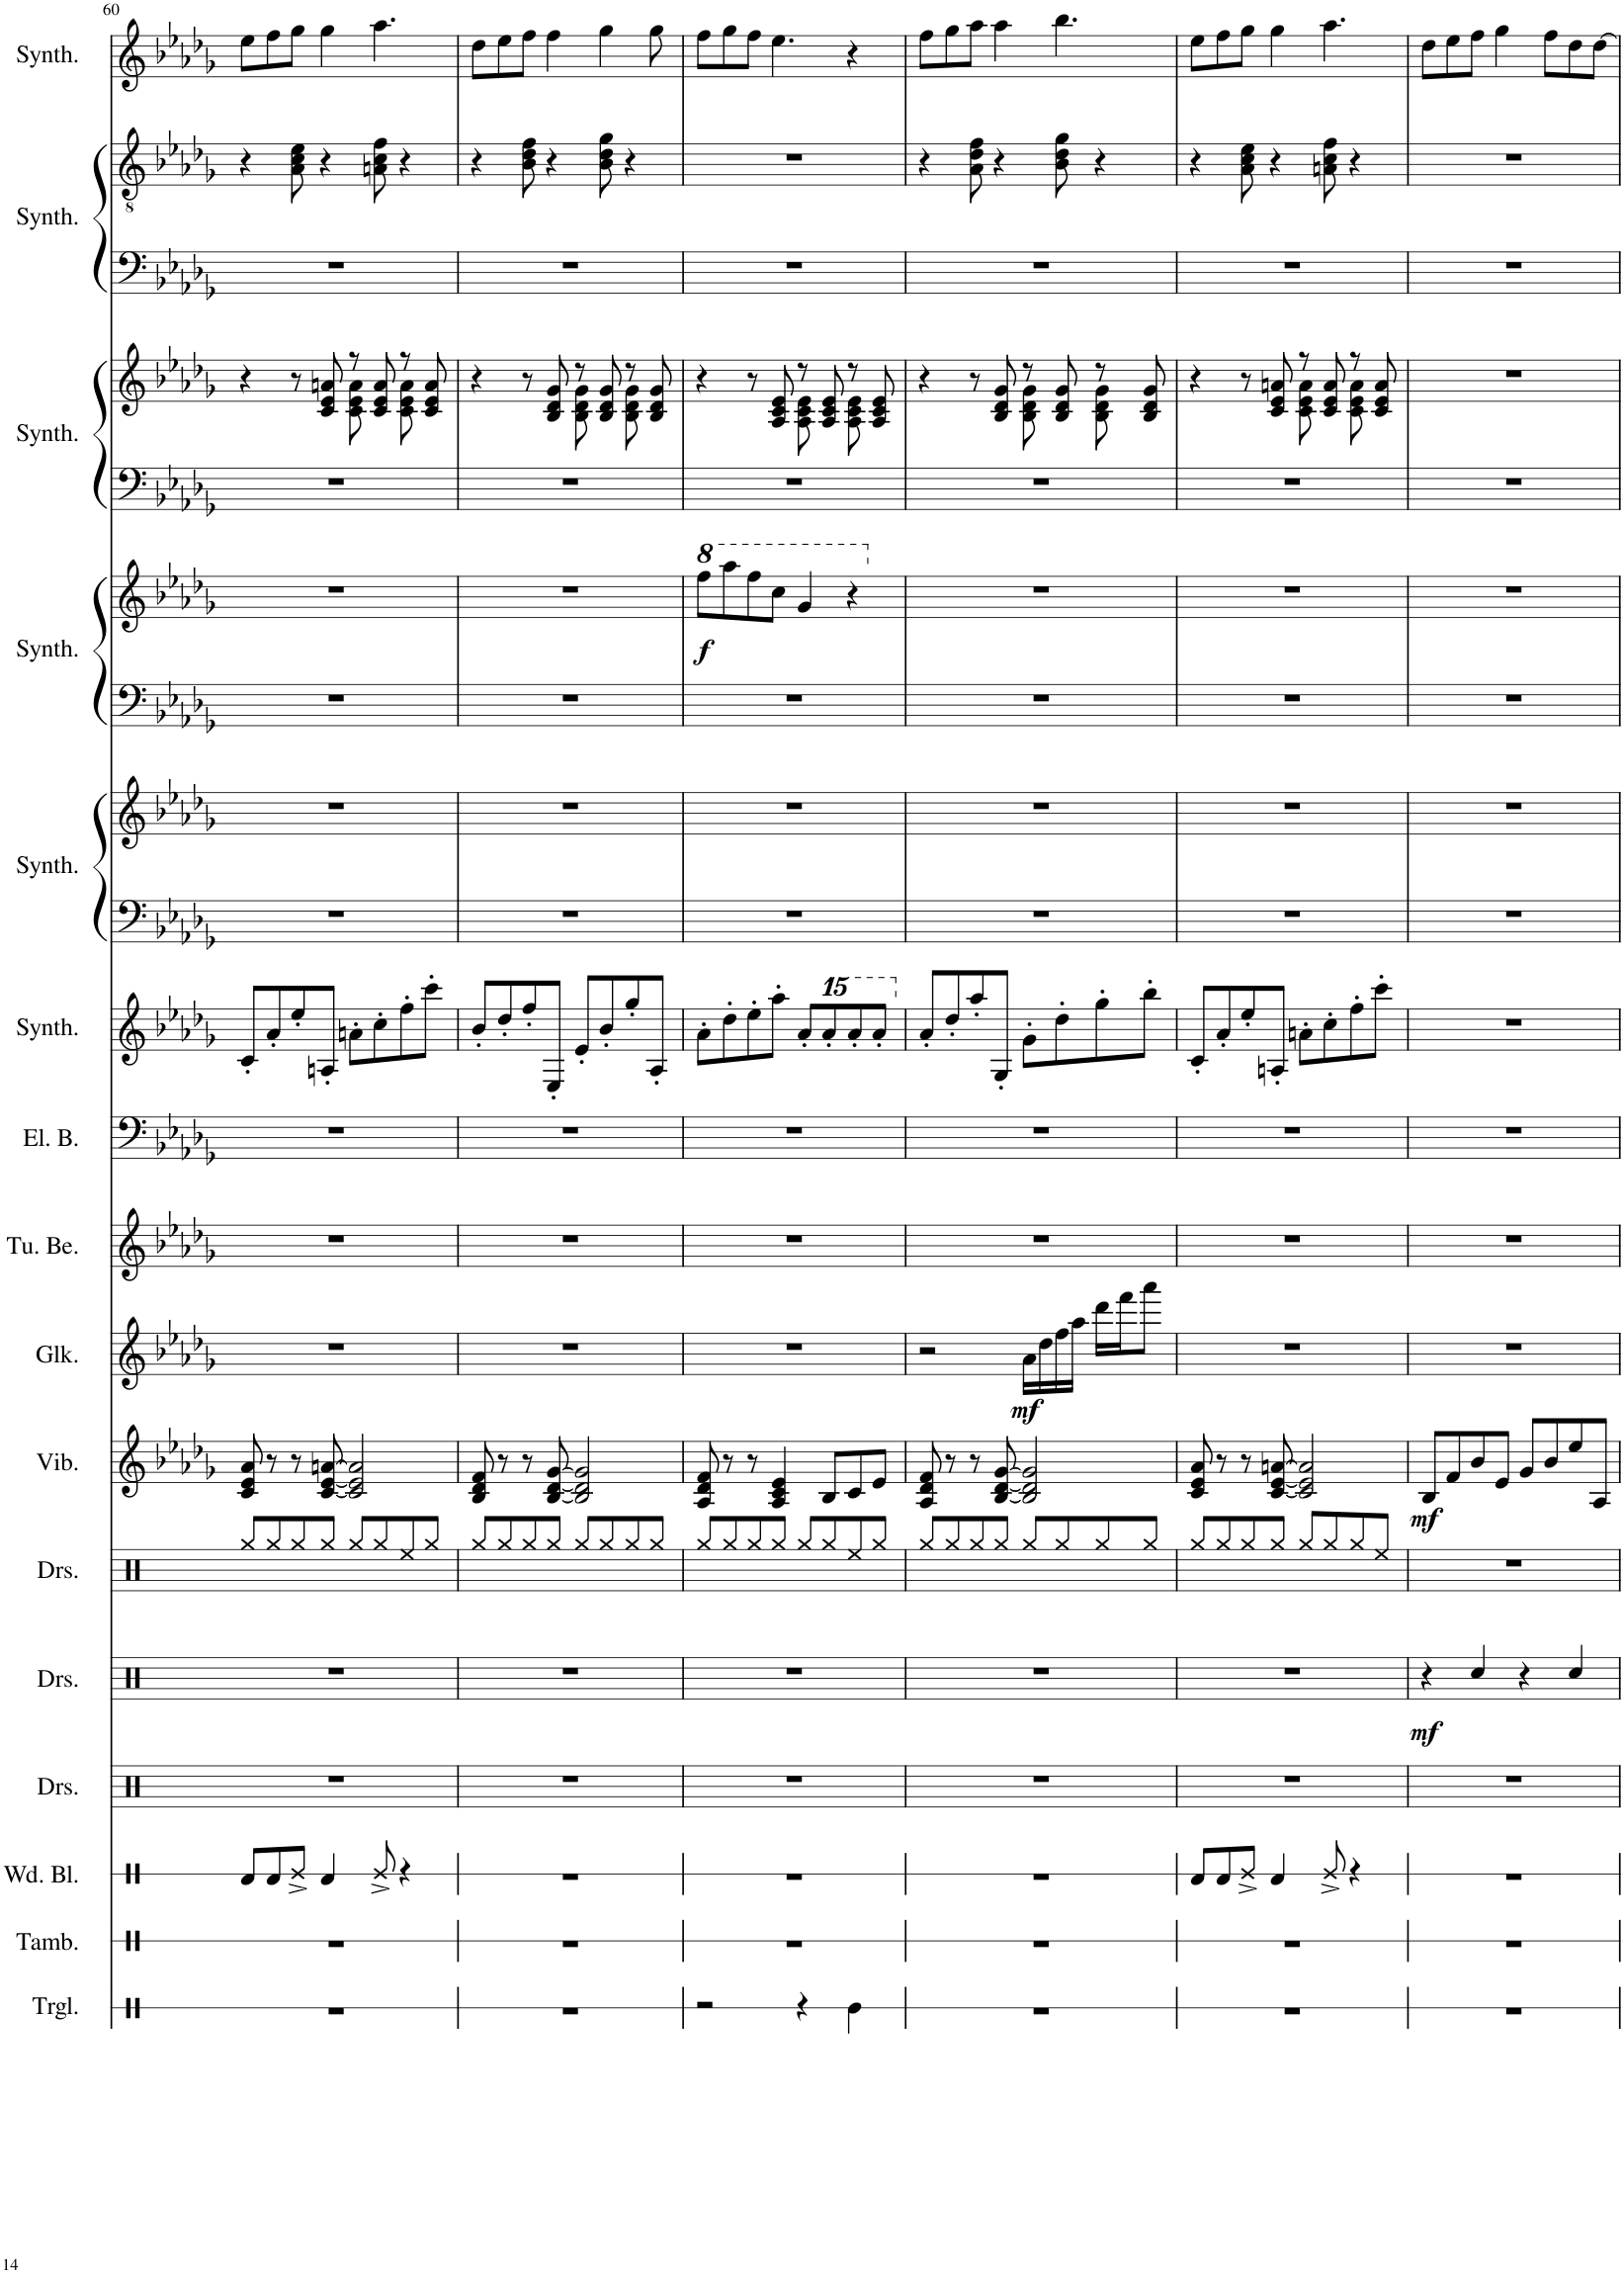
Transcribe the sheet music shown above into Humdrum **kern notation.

**kern	**kern	**kern	**kern	**kern	**dynam	**kern	**kern	**dynam	**kern	**dynam	**kern	**kern	**kern	**kern	**kern	**kern	**kern	**dynam	**kern	**kern	**kern	**kern	**kern
*part16	*part15	*part14	*part13	*part12	*part12	*part11	*part10	*part10	*part9	*part9	*part8	*part7	*part6	*part5	*part5	*part4	*part4	*part4	*part3	*part3	*part2	*part2	*part1
*staff20	*staff19	*staff18	*staff17	*staff16	*staff16	*staff15	*staff14	*staff14	*staff13	*staff13	*staff12	*staff11	*staff10	*staff9	*staff8	*staff7	*staff6	*staff6/7	*staff5	*staff4	*staff3	*staff2	*staff1
*I"Triangle	*I"Tambourine	*I"Wood Blocks	*I"Drumset	*I"Drumset	*	*I"Drumset	*I"Vibraphone	*	*I"Glockenspiel	*	*I"Tubular Bells	*I"Electric Bass	*I"Bass Synthesizer	*I"String Synthesizer	*	*I"Effect Synthesizer	*	*	*I"Effect Synthesizer	*	*I"Effect Synthesizer	*	*I"Rain Synthesizer
*I'Trgl.	*I'Tamb.	*I'Wd. Bl.	*I'Drs.	*I'Drs.	*	*I'Drs.	*I'Vib.	*	*I'Glk.	*	*I'Tu. Be.	*I'El. B.	*I'Synth.	*I'Synth.	*	*I'Synth.	*	*	*I'Synth.	*	*I'Synth.	*	*I'Synth.
!!LO:PB:g=z
*clefX	*clefX	*clefX	*clefX	*clefX	*	*clefX	*clefG2	*	*clefG2	*	*clefG2	*clefF4	*clefG2	*clefF4	*clefG2	*clefF4	*clefG2	*	*clefF4	*clefG2	*clefF4	*clefGv2	*clefG2
*	*	*	*	*	*	*	*	*	*Trd-14c-24	*	*	*Trd7c12	*	*	*	*	*	*	*	*	*	*	*
*k[]	*k[]	*k[]	*k[]	*k[]	*	*k[]	*k[b-e-a-d-g-]	*	*k[b-e-a-d-g-]	*	*k[b-e-a-d-g-]	*k[b-e-a-d-g-]	*k[b-e-a-d-g-]	*k[b-e-a-d-g-]	*k[b-e-a-d-g-]	*k[b-e-a-d-g-]	*k[b-e-a-d-g-]	*	*k[b-e-a-d-g-]	*k[b-e-a-d-g-]	*k[b-e-a-d-g-]	*k[b-e-a-d-g-]	*k[b-e-a-d-g-]
*M4/4	*M4/4	*M4/4	*M4/4	*M4/4	*	*M4/4	*M4/4	*	*M4/4	*	*M4/4	*M4/4	*M4/4	*M4/4	*M4/4	*M4/4	*M4/4	*	*M4/4	*M4/4	*M4/4	*M4/4	*M4/4
=60	=60	=60	=60	=60	=60	=60	=60	=60	=60	=60	=60	=60	=60	=60	=60	=60	=60	=60	=60	=60	=60	=60	=60
*	*	*	*	*	*	*	*	*	*	*	*	*	*	*	*	*	*	*	*	*^	*	*	*
1r	1r	8Rd/L	1r	1r	.	8Rgg/L	8c/ 8e-/ 8a-/	.	1r	.	1r	1r	8c'/L	1r	1r	1r	1r	.	1r	4r	2ryy	1r	4r	8ee-\L
.	.	8Rd/	.	.	.	8Rgg/	8r	.	.	.	.	.	8a-'/	.	.	.	.	.	.	.	.	.	.	8ff\
.	.	8Re^/J	.	.	.	8Rgg/	8r	.	.	.	.	.	8ee-'/	.	.	.	.	.	.	8r	.	.	8A-\ 8c\ 8e-\	8gg-\J
.	.	4Rd/	.	.	.	8Rgg/J	[8c/ [8e-/ [8an/	.	.	.	.	.	8An'/J	.	.	.	.	.	.	8c/ 8e-/ 8an/	.	.	4r	4gg-\
.	.	.	.	.	.	8Rgg/L	2c/] 2e-/] 2a/]	.	.	.	.	.	8an'\L	.	.	.	.	.	.	8r	8c\ 8e-\ 8a\	.	.	.
.	.	8Re^/	.	.	.	8Rgg/	.	.	.	.	.	.	8cc'\	.	.	.	.	.	.	8c/ 8e-/ 8a/	8ryy	.	8An\ 8c\ 8f\	4.aa-\
.	.	4r	.	.	.	8Ree/	.	.	.	.	.	.	8ff'\	.	.	.	.	.	.	8r	8c\ 8e-\ 8a\	.	4r	.
.	.	.	.	.	.	8Rgg/J	.	.	.	.	.	.	8ccc'\J	.	.	.	.	.	.	8c/ 8e-/ 8a/	8ryy	.	.	.
=61	=61	=61	=61	=61	=61	=61	=61	=61	=61	=61	=61	=61	=61	=61	=61	=61	=61	=61	=61	=61	=61	=61	=61	=61
1r	1r	1r	1r	1r	.	8Rgg/L	8B-/ 8d-/ 8f/	.	1r	.	1r	1r	8b-'/L	1r	1r	1r	1r	.	1r	4r	2ryy	1r	4r	8dd-\L
.	.	.	.	.	.	8Rgg/	8r	.	.	.	.	.	8dd-'/	.	.	.	.	.	.	.	.	.	.	8ee-\
.	.	.	.	.	.	8Rgg/	8r	.	.	.	.	.	8ff'/	.	.	.	.	.	.	8r	.	.	8B-\ 8d-\ 8f\	8ff\J
.	.	.	.	.	.	8Rgg/J	[8B-/ [8d-/ [8g-/	.	.	.	.	.	8E-'/J	.	.	.	.	.	.	8B-/ 8d-/ 8g-/	.	.	4r	4ff\
.	.	.	.	.	.	8Rgg/L	2B-/] 2d-/] 2g-/]	.	.	.	.	.	8e-'/L	.	.	.	.	.	.	8r	8B-\ 8d-\ 8g-\	.	.	.
.	.	.	.	.	.	8Rgg/	.	.	.	.	.	.	8b-'/	.	.	.	.	.	.	8B-/ 8d-/ 8g-/	8ryy	.	8B-\ 8d-\ 8g-\	4gg-\
.	.	.	.	.	.	8Rgg/	.	.	.	.	.	.	8gg-'/	.	.	.	.	.	.	8r	8B-\ 8d-\ 8g-\	.	4r	.
.	.	.	.	.	.	8Rgg/J	.	.	.	.	.	.	8A-'/J	.	.	.	.	.	.	8B-/ 8d-/ 8g-/	8ryy	.	.	8gg-\
=62	=62	=62	=62	=62	=62	=62	=62	=62	=62	=62	=62	=62	=62	=62	=62	=62	=62	=62	=62	=62	=62	=62	=62	=62
*	*	*	*	*	*	*	*	*	*	*	*	*	*	*	*	*	*8va	*	*	*	*	*	*	*
!	!	!	!	!	!	!	!	!	!	!	!	!	!	!	!	!	!	!LO:DY:b	!	!	!	!	!	!
2r	1r	1r	1r	1r	.	8Rgg/L	8A-/ 8d-/ 8f/	.	1r	.	1r	1r	8a-'\L	1r	1r	1r	8fff\L	f	1r	4r	2ryy	1r	1r	8ff\L
.	.	.	.	.	.	8Rgg/	8r	.	.	.	.	.	8dd-'\	.	.	.	8aaa-\	.	.	.	.	.	.	8gg-\
.	.	.	.	.	.	8Rgg/	8r	.	.	.	.	.	8ee-'\	.	.	.	8fff\	.	.	8r	.	.	.	8ff\J
.	.	.	.	.	.	8Rgg/J	4A-/ 4c/ 4e-/	.	.	.	.	.	8aa-'\J	.	.	.	8ccc\J	.	.	8A-/ 8c/ 8e-/	.	.	.	4.ee-\
4r	.	.	.	.	.	8Rgg/L	.	.	.	.	.	.	8a-'/L	.	.	.	4gg-/	.	.	8r	8A-\ 8c\ 8e-\	.	.	.
.	.	.	.	.	.	8Rgg/	8B-/L	.	.	.	.	.	8aaa-'/	.	.	.	.	.	.	8A-/ 8c/ 8e-/	8ryy	.	.	.
4Re\	.	.	.	.	.	8Ree/	8c/	.	.	.	.	.	8aaa-'/	.	.	.	4r	.	.	8r	8A-\ 8c\ 8e-\	.	.	4r
.	.	.	.	.	.	8Rgg/J	8e-/J	.	.	.	.	.	8aaa-'/J	.	.	.	.	.	.	8A-/ 8c/ 8e-/	8ryy	.	.	.
=63	=63	=63	=63	=63	=63	=63	=63	=63	=63	=63	=63	=63	=63	=63	=63	=63	=63	=63	=63	=63	=63	=63	=63	=63
*	*	*	*	*	*	*	*	*	*	*	*	*	*	*	*	*	*X8va	*	*	*	*	*	*	*
1r	1r	1r	1r	1r	.	8Rgg/L	8A-/ 8d-/ 8f/	.	2r	.	1r	1r	8a-'/L	1r	1r	1r	1r	.	1r	4r	2ryy	1r	4r	8ff\L
.	.	.	.	.	.	8Rgg/	8r	.	.	.	.	.	8dd-'/	.	.	.	.	.	.	.	.	.	.	8gg-\
.	.	.	.	.	.	8Rgg/	8r	.	.	.	.	.	8aa-'/	.	.	.	.	.	.	8r	.	.	8A-\ 8d-\ 8f\	8aa-\J
.	.	.	.	.	.	8Rgg/J	[8B-/ [8d-/ [8g-/	.	.	.	.	.	8G-'/J	.	.	.	.	.	.	8B-/ 8d-/ 8g-/	.	.	4r	4aa-\
!	!	!	!	!	!	!	!	!	!	!LO:DY:b	!	!	!	!	!	!	!	!	!	!	!	!	!	!
.	.	.	.	.	.	8Rgg/L	2B-/] 2d-/] 2g-/]	.	16a-\LL	mf	.	.	8g-'\L	.	.	.	.	.	.	8r	8B-\ 8d-\ 8g-\	.	.	.
.	.	.	.	.	.	.	.	.	16dd-\	.	.	.	.	.	.	.	.	.	.	.	.	.	.	.
.	.	.	.	.	.	8Rgg/	.	.	16ff\	.	.	.	8dd-'\	.	.	.	.	.	.	8B-/ 8d-/ 8g-/	8ryy	.	8B-\ 8d-\ 8g-\	4.bb-\
.	.	.	.	.	.	.	.	.	16aa-\JJ	.	.	.	.	.	.	.	.	.	.	.	.	.	.	.
.	.	.	.	.	.	8Rgg/	.	.	16ddd-\LL	.	.	.	8gg-'\	.	.	.	.	.	.	8r	8B-\ 8d-\ 8g-\	.	4r	.
.	.	.	.	.	.	.	.	.	16fff\J	.	.	.	.	.	.	.	.	.	.	.	.	.	.	.
.	.	.	.	.	.	8Rgg/J	.	.	8aaa-\J	.	.	.	8bb-'\J	.	.	.	.	.	.	8B-/ 8d-/ 8g-/	8ryy	.	.	.
=64	=64	=64	=64	=64	=64	=64	=64	=64	=64	=64	=64	=64	=64	=64	=64	=64	=64	=64	=64	=64	=64	=64	=64	=64
1r	1r	8Rd/L	1r	1r	.	8Rgg/L	8c/ 8e-/ 8a-/	.	1r	.	1r	1r	8c'/L	1r	1r	1r	1r	.	1r	4r	2ryy	1r	4r	8ee-\L
.	.	8Rd/	.	.	.	8Rgg/	8r	.	.	.	.	.	8a-'/	.	.	.	.	.	.	.	.	.	.	8ff\
.	.	8Re^/J	.	.	.	8Rgg/	8r	.	.	.	.	.	8ee-'/	.	.	.	.	.	.	8r	.	.	8A-\ 8c\ 8e-\	8gg-\J
.	.	4Rd/	.	.	.	8Rgg/J	[8c/ [8e-/ [8an/	.	.	.	.	.	8An'/J	.	.	.	.	.	.	8c/ 8e-/ 8an/	.	.	4r	4gg-\
.	.	.	.	.	.	8Rgg/L	2c/] 2e-/] 2a/]	.	.	.	.	.	8an'\L	.	.	.	.	.	.	8r	8c\ 8e-\ 8a\	.	.	.
.	.	8Re^/	.	.	.	8Rgg/	.	.	.	.	.	.	8cc'\	.	.	.	.	.	.	8c/ 8e-/ 8a/	8ryy	.	8An\ 8c\ 8f\	4.aa-\
.	.	4r	.	.	.	8Rgg/	.	.	.	.	.	.	8ff'\	.	.	.	.	.	.	8r	8c\ 8e-\ 8a\	.	4r	.
.	.	.	.	.	.	8Ree/J	.	.	.	.	.	.	8ccc'\J	.	.	.	.	.	.	8c/ 8e-/ 8a/	8ryy	.	.	.
=65	=65	=65	=65	=65	=65	=65	=65	=65	=65	=65	=65	=65	=65	=65	=65	=65	=65	=65	=65	=65	=65	=65	=65	=65
!	!	!	!	!	!LO:DY:b	!	!	!LO:DY:b	!	!	!	!	!	!	!	!	!	!	!	!	!	!	!	!
*	*	*	*	*	*	*	*	*	*	*	*	*	*	*	*	*	*	*	*	*v	*v	*	*	*
1r	1r	1r	1r	4r	mf	1r	8B-/L	mf	1r	.	1r	1r	1r	1r	1r	1r	1r	.	1r	1r	1r	1r	8dd-\L
.	.	.	.	.	.	.	8f/	.	.	.	.	.	.	.	.	.	.	.	.	.	.	.	8ee-\
.	.	.	.	4Rcc/	.	.	8b-/	.	.	.	.	.	.	.	.	.	.	.	.	.	.	.	8ff\J
.	.	.	.	.	.	.	8e-/J	.	.	.	.	.	.	.	.	.	.	.	.	.	.	.	4gg-\
.	.	.	.	4r	.	.	8g-/L	.	.	.	.	.	.	.	.	.	.	.	.	.	.	.	.
.	.	.	.	.	.	.	8b-/	.	.	.	.	.	.	.	.	.	.	.	.	.	.	.	8ff\L
.	.	.	.	4Rcc/	.	.	8ee-/	.	.	.	.	.	.	.	.	.	.	.	.	.	.	.	8dd-\
.	.	.	.	.	.	.	8A-/J	.	.	.	.	.	.	.	.	.	.	.	.	.	.	.	[8dd-\J
=	=	=	=	=	=	=	=	=	=	=	=	=	=	=	=	=	=	=	=	=	=	=	=
*-	*-	*-	*-	*-	*-	*-	*-	*-	*-	*-	*-	*-	*-	*-	*-	*-	*-	*-	*-	*-	*-	*-	*-
